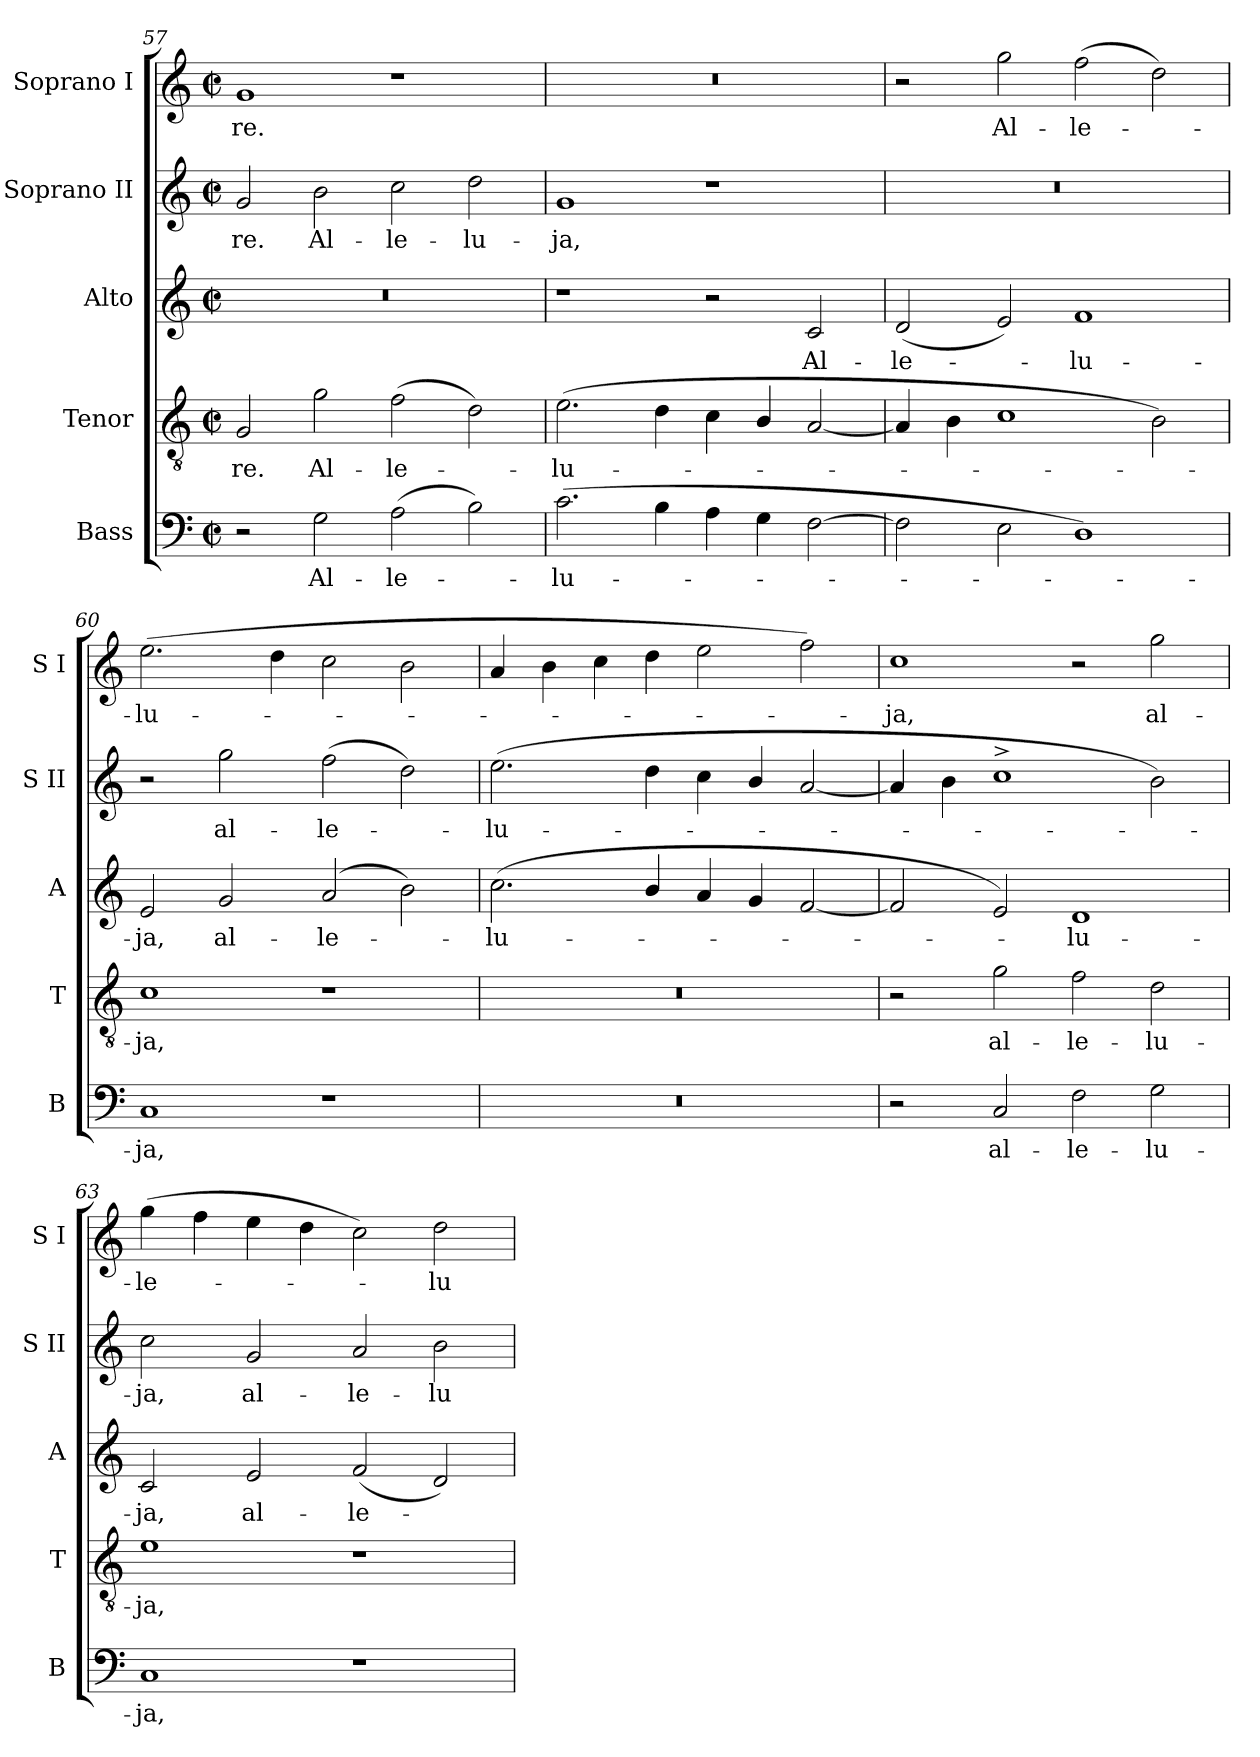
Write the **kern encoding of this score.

**kern	**text	**kern	**text	**kern	**text	**kern	**text	**kern	**text
*part5	*part5	*part4	*part4	*part3	*part3	*part2	*part2	*part1	*part1
*staff5	*staff5	*staff4	*staff4	*staff3	*staff3	*staff2	*staff2	*staff1	*staff1
*I"Bass	*	*I"Tenor	*	*I"Alto	*	*I"Soprano II	*	*I"Soprano I	*
*I'B	*	*I'T	*	*I'A	*	*I'S II	*	*I'S I	*
!!LO:LB:g=z
*clefF4	*	*clefGv2	*	*clefG2	*	*clefG2	*	*clefG2	*
*k[]	*	*k[]	*	*k[]	*	*k[]	*	*k[]	*
*C:	*	*C:	*	*C:	*	*C:	*	*C:	*
*M4/2	*	*M4/2	*	*M4/2	*	*M4/2	*	*M4/2	*
*met(c|)	*	*met(c|)	*	*met(c|)	*	*met(c|)	*	*met(c|)	*
=57	=57	=57	=57	=57	=57	=57	=57	=57	=57
!	!	!	!LO:LY:b	!	!	!	!LO:LY:b	!	!LO:LY:b
2r	.	2G	-re.	0r	.	2g	re.	1g	re.
!	!LO:LY:b	!	!LO:LY:b	!	!	!	!LO:LY:b	!	!
2G	Al-	2g	Al-	.	.	2b	Al-	.	.
!	!LO:LY:b	!	!LO:LY:b	!	!	!	!LO:LY:b	!	!
(>2A	-le-	(>2f	-le-	.	.	2cc	-le-	1r	.
!	!	!	!	!	!	!	!LO:LY:b	!	!
2B)	.	2d)	.	.	.	2dd	-lu-	.	.
=58	=58	=58	=58	=58	=58	=58	=58	=58	=58
!	!LO:LY:b	!	!LO:LY:b	!	!	!	!LO:LY:b	!	!
(>2.c	lu-	(>2.e	lu-	1r	.	1g	-ja,	0r	.
4B	.	4d	.	.	.	.	.	.	.
4A	.	4c	.	2r	.	1r	.	.	.
4G	.	4B/	.	.	.	.	.	.	.
!	!	!	!	!	!LO:LY:b	!	!	!	!
[2F	.	[2A	.	2c	Al-	.	.	.	.
=59	=59	=59	=59	=59	=59	=59	=59	=59	=59
!	!	!	!	!	!LO:LY:b	!	!	!	!
2F]	.	4A]	.	(<2d	-le-	0r	.	2r	.
.	.	4B	.	.	.	.	.	.	.
!	!	!	!	!	!	!	!	!	!LO:LY:b
2E	.	1c	.	2e)	.	.	.	2gg	Al-
!	!	!	!	!	!LO:LY:b	!	!	!	!LO:LY:b
1D)	.	.	.	1f	lu-	.	.	(>2ff	-le-
.	.	2B)	.	.	.	.	.	2dd)	.
=60	=60	=60	=60	=60	=60	=60	=60	=60	=60
!	!LO:LY:b	!	!LO:LY:b	!	!LO:LY:b	!	!	!	!LO:LY:b
1C	ja,	1c	ja,	2e	-ja,	2r	.	(>2.ee	lu-
!	!	!	!	!	!LO:LY:b	!	!LO:LY:b	!	!
.	.	.	.	2g	al-	2gg	al-	.	.
.	.	.	.	.	.	.	.	4dd	.
!	!	!	!	!	!LO:LY:b	!	!LO:LY:b	!	!
1r	.	1r	.	(<2a	-le-	(>2ff	-le-	2cc	.
.	.	.	.	2b\)	.	2dd)	.	2b	.
=61	=61	=61	=61	=61	=61	=61	=61	=61	=61
!	!	!	!	!	!LO:LY:b	!	!LO:LY:b	!	!
0r	.	0r	.	(<2.cc	lu-	(>2.ee	lu-	4a	.
.	.	.	.	.	.	.	.	4b	.
.	.	.	.	.	.	.	.	4cc	.
.	.	.	.	4b/	.	4dd	.	4dd	.
.	.	.	.	4a	.	4cc	.	2ee	.
.	.	.	.	4g	.	4b/	.	.	.
.	.	.	.	[2f	.	[2a	.	2ff)	.
=62	=62	=62	=62	=62	=62	=62	=62	=62	=62
!	!	!	!	!	!	!	!	!	!LO:LY:b
2r	.	2r	.	2f]	.	4a]	.	1cc	ja,
.	.	.	.	.	.	4b	.	.	.
!	!LO:LY:b	!	!LO:LY:b	!	!	!	!	!	!
2C	al-	2g	al-	2e)	.	1cc^	.	.	.
!	!LO:LY:b	!	!LO:LY:b	!	!LO:LY:b	!	!	!	!
2F	-le-	2f	-le-	1d	lu-	.	.	2r	.
!	!LO:LY:b	!	!LO:LY:b	!	!	!	!	!	!LO:LY:b
2G	-lu-	2d	-lu-	.	.	2b)	.	2gg	al-
=63	=63	=63	=63	=63	=63	=63	=63	=63	=63
!	!LO:LY:b	!	!LO:LY:b	!	!LO:LY:b	!	!LO:LY:b	!	!LO:LY:b
1C	-ja,	1e	-ja,	2c	-ja,	2cc	ja,	(>4gg	-le-
.	.	.	.	.	.	.	.	4ff	.
!	!	!	!	!	!LO:LY:b	!	!LO:LY:b	!	!
.	.	.	.	2e	al-	2g	al-	4ee	.
.	.	.	.	.	.	.	.	4dd	.
!	!	!	!	!	!LO:LY:b	!	!LO:LY:b	!	!
1r	.	1r	.	(<2f	-le-	2a	-le-	2cc)	.
!	!	!	!	!	!	!	!LO:LY:b	!	!LO:LY:b
.	.	.	.	2d)	.	2b	-lu-	2dd	lu-
=	=	=	=	=	=	=	=	=	=
*-	*-	*-	*-	*-	*-	*-	*-	*-	*-
